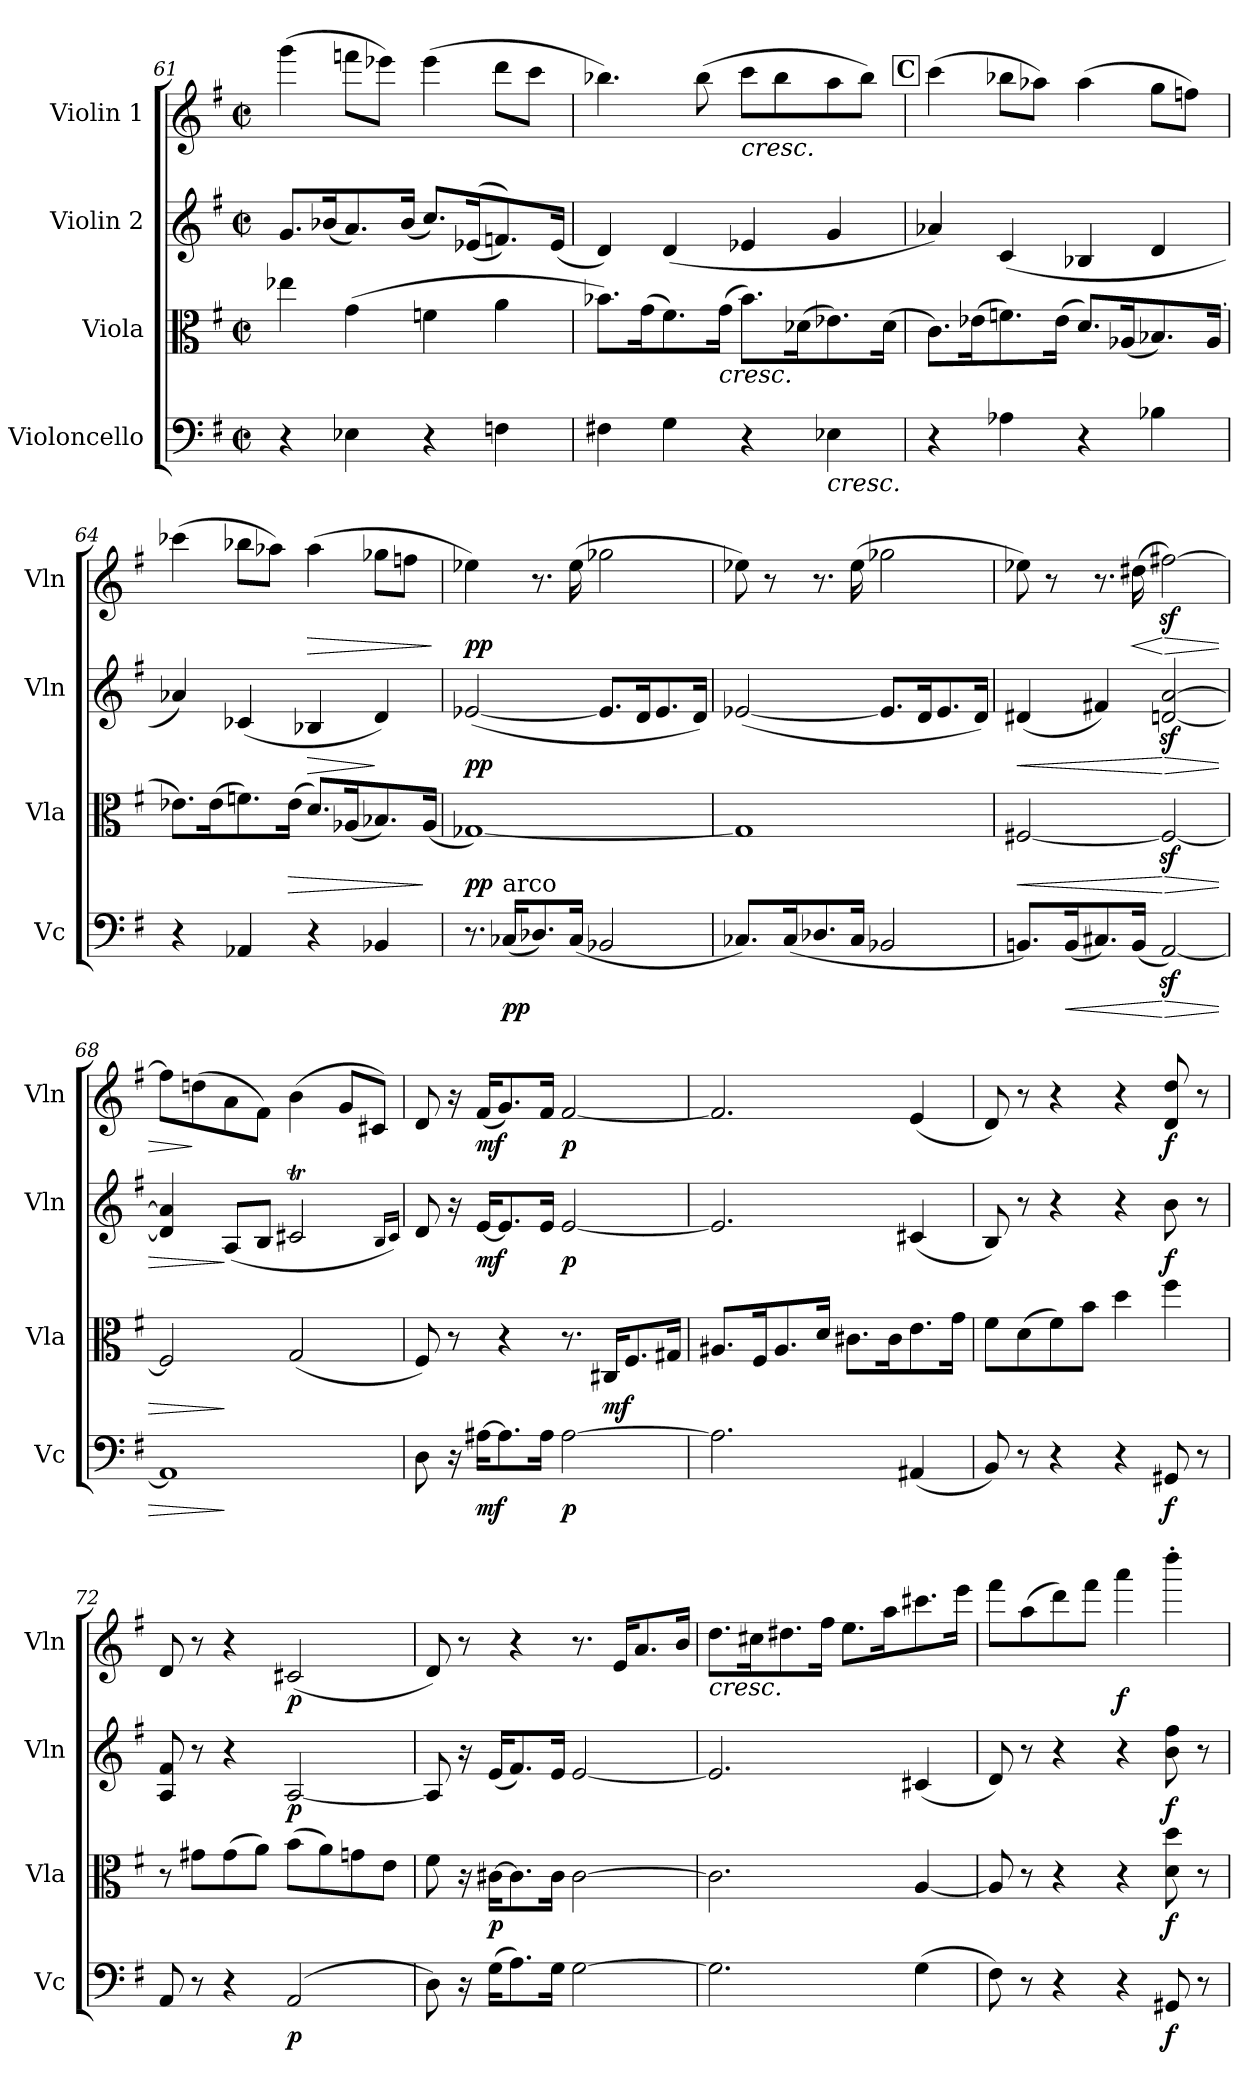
**kern	**dynam	**kern	**dynam	**kern	**dynam	**kern	**dynam
*part4	*part4	*part3	*part3	*part2	*part2	*part1	*part1
*staff4	*staff4	*staff3	*staff3	*staff2	*staff2	*staff1	*staff1
*I"Violoncello	*	*I"Viola	*	*I"Violin 2	*	*I"Violin 1	*
*I'Vc	*	*I'Vla	*	*I'Vln	*	*I'Vln	*
!!LO:LB:g=z
*clefF4	*	*clefC3	*	*clefG2	*	*clefG2	*
*k[f#]	*	*k[f#]	*	*k[f#]	*	*k[f#]	*
*M2/2	*	*M2/2	*	*M2/2	*	*M2/2	*
*met(c|)	*	*met(c|)	*	*met(c|)	*	*met(c|)	*
=61	=61	=61	=61	=61	=61	=61	=61
4r	.	4ee-X\	.	8.g/L	.	(4ggg\	.
.	.	.	.	(16b-X/K	.	.	.
4E-X\	.	(4g\	.	8.a/)	.	8fffn\L	.
.	.	.	.	.	.	8eee-X\J)	.
.	.	.	.	(16b-/Jk	.	.	.
4r	.	4fn\	.	8.cc/L)	.	(4eee-\	.
.	.	.	.	((<16e-X/K	.	.	.
4Fn\	.	4a\	.	8.fn/))	.	8ddd\L	.
.	.	.	.	.	.	8ccc\J	.
.	.	.	.	(<16e-/Jk	.	.	.
=62	=62	=62	=62	=62	=62	=62	=62
4F#X\	.	8.b-X\L)	.	4d/)	.	4.bb-X\)	.
.	.	(16g\K	.	.	.	.	.
4G\	.	8.f#\)	.	(<4d/	.	.	.
.	.	.	.	.	.	(8bb-\	.
!	!	!LO:TX:b:i:t=cresc.	!	!	!	!	!
.	.	(16g\Jk	.	.	.	.	.
!	!	!	!	!	!	!LO:TX:b:i:t=cresc.	!
4r	.	8.b-\L)	.	4e-X/	.	8ccc\L	.
.	.	.	.	.	.	8bb-\	.
.	.	(16d-X\K	.	.	.	.	.
!LO:TX:b:i:t=cresc.	!	!	!	!	!	!	!
4E-X\	.	8.e-X\)	.	4g/	.	8aa\	.
.	.	.	.	.	.	8bb-\J)	.
.	.	(16d-\Jk	.	.	.	.	.
!!LO:REH:place=s1:a:B:cj:fs=14:t=C
=63	=63	=63	=63	=63	=63	=63	=63
4r	.	8.c\L)	.	4a-X/)	.	(4ccc\	.
.	.	(16e-X\K	.	.	.	.	.
4A-X\	.	8.fn\)	.	(<4c/	.	8bb-X\L	.
.	.	.	.	.	.	8aa-X\J)	.
.	.	(16e-\Jk	.	.	.	.	.
4r	.	8.d/L)	.	4B-X/	.	(4aa-\	.
.	.	(16A-X/K	.	.	.	.	.
4B-X\	.	8.B-X/)	.	4d/	.	8gg\L	.
.	.	.	.	.	.	8ffn\J)	.
.	.	(16A-/Jk	.	.	.	.	.
=64	=64	=64	=64	=64	=64	=64	=64
4r	.	8.e-X\L)	.	4a-X/)	.	(4ccc-X\	.
.	.	(16e-\K	.	.	.	.	.
4AA-X/	.	8.fn\)	.	(<4c-X/	.	8bb-X\L	.
.	.	.	.	.	.	8aa-X\J)	.
!	!	!	!LO:HP:b	!	!	!	!
.	.	(16e-\Jk	>	.	.	.	.
!	!	!	!	!	!LO:HP:b	!	!LO:HP:b
4r	.	8.d/L)	.	4B-X/	>	(4aa-\	>
.	.	(16A-X/K	.	.	.	.	.
4BB-X/	.	8.B-X/)	.	4d/)	]	8gg-X\L	.
.	.	.	.	.	.	8ffn\J	.
.	.	(16A-/Jk	]	.	.	.	.
.	.	.	.	.	.	.	]
!!LO:LB:g=z
=65	=65	=65	=65	=65	=65	=65	=65
!	!	!	!LO:DY:b	!	!LO:DY:b	!	!LO:DY:b
8.r	.	[<1G-X)	pp	(<[<2e-X/	pp	4ee-X\)	pp
!LO:TX:a:t=arco	!	!	!	!	!	!	!
!	!LO:DY:b	!	!	!	!	!	!
(<16C-X/KL	pp	.	.	.	.	.	.
8.D-X/)	.	.	.	.	.	8.r	.
(<16C-/Jk	.	.	.	.	.	(16ee-\	.
2BB-X/	.	.	.	8.e-/L]	.	2gg-X\	.
.	.	.	.	16d/K	.	.	.
.	.	.	.	8.e-/	.	.	.
.	.	.	.	16d/Jk)	.	.	.
!!LO:PB:g=z
=66	=66	=66	=66	=66	=66	=66	=66
8.C-X/L)	.	1G-]	.	(<[<2e-X/	.	8ee-X\)	.
.	.	.	.	.	.	8r	.
(<16C-/K	.	.	.	.	.	.	.
8.D-X/	.	.	.	.	.	8.r	.
16C-/Jk	.	.	.	.	.	(16ee-\	.
2BB-X/	.	.	.	8.e-/L]	.	2gg-X\	.
.	.	.	.	16d/K	.	.	.
.	.	.	.	8.e-/	.	.	.
.	.	.	.	16d/Jk)	.	.	.
=67	=67	=67	=67	=67	=67	=67	=67
!	!	!	!LO:HP:b	!	!LO:HP:b	!	!
8.BBn/L)	.	[<2F#X/	<	(<4d#X/	<	8ee-X\)	.
.	.	.	.	.	.	8r	.
!	!LO:HP:b	!	!	!	!	!	!
(<16BB/K	<	.	.	.	.	.	.
8.C#X/)	.	.	.	4f#X/)	.	8.r	.
!	!	!	!	!	!	!	!LO:HP:b
(<16BB/Jk	.	.	.	.	.	(16dd#X\	<
!	!LO:HP:n=1:b	!	!LO:HP:n=1:b	!	!LO:HP:n=1:b	!	!LO:HP:n=1:b
[2AAz</)	[ >	2F#z</_	[ >	[<2dn/z< [>2a/z<	[ >	[>2ff#Xz<\)	[ >
=68	=68	=68	=68	=68	=68	=68	=68
*^	*	*^	*	*	*	*	*
1AA]	4ryy	.	2F#/]	4ryy	.	4d/] 4a/]	.	8ff#\L]	.
.	.	.	.	.	.	.	.	(8ddn\	]
.	4ryy	]	.	4ryy	]	(8A/L	]	8a\	.
.	.	.	.	.	.	8B/J	.	8f#\J)	.
.	2ryy	.	(2G/	2ryy	.	2c#Xt/	.	(4b\	.
.	.	.	.	.	.	.	.	8g/L	.
.	.	.	.	.	.	.	.	8c#X/J)	.
*v	*v	*	*	*	*	*	*	*	*
*	*	*v	*v	*	*	*	*	*
.	.	.	.	16qB/LL	.	.	.
.	.	.	.	16qc#/JJ)	.	.	.
=69	=69	=69	=69	=69	=69	=69	=69
8D\	.	8F#/)	.	8d/	.	8d/	.
16r	.	8r	.	16r	.	16r	.
!	!LO:DY:b	!	!	!	!LO:DY:b	!	!LO:DY:b
[>16A#X\KL	mf	.	.	[<16e/KL	mf	(16f#/KL	mf
8.A#\]	.	4r	.	8.e/]	.	8.g/)	.
16A#\Jk	.	.	.	16e/Jk	.	16f#/Jk	.
!	!LO:DY:b	!	!	!	!LO:DY:b	!	!LO:DY:b
[>2A#\	p	8.r	.	[<2e/	p	[<2f#/	p
!	!	!	!LO:DY:b	!	!	!	!
.	.	16C#X/KL	mf	.	.	.	.
.	.	8.F#/	.	.	.	.	.
.	.	16G#X/Jk	.	.	.	.	.
=70	=70	=70	=70	=70	=70	=70	=70
2.A#\]	.	8.A#X/L	.	2.e/]	.	2.f#/]	.
.	.	16F#/K	.	.	.	.	.
.	.	8.A#/	.	.	.	.	.
.	.	16d/Jk	.	.	.	.	.
.	.	8.c#X\L	.	.	.	.	.
.	.	16c#\K	.	.	.	.	.
(4AA#X/	.	8.e\	.	(<4c#X/	.	(4e/	.
.	.	16g\Jk	.	.	.	.	.
!!LO:LB:g=z
=71	=71	=71	=71	=71	=71	=71	=71
8BB/)	.	8f#\L	.	8B/)	.	8d/)	.
8r	.	(8d\	.	8r	.	8r	.
4r	.	8f#\)	.	4r	.	4r	.
.	.	8b\J	.	.	.	.	.
4r	.	4dd\	.	4r	.	4r	.
!	!LO:DY:b	!	!	!	!LO:DY:b	!	!LO:DY:b
8GG#X/	f	4ff#\	.	8b\	f	8d/ 8dd/	f
8r	.	.	.	8r	.	8r	.
=72	=72	=72	=72	=72	=72	=72	=72
8AA/	.	8r	.	8A/ 8f#/	.	8d/	.
8r	.	8g#X\L	.	8r	.	8r	.
4r	.	(8g#\	.	4r	.	4r	.
.	.	8a\J)	.	.	.	.	.
!	!LO:DY:b	!	!	!	!LO:DY:b	!	!LO:DY:b
(2AA/	p	(8b\L	.	[<2A/	p	(2c#X/	p
.	.	8a\)	.	.	.	.	.
.	.	8gn\	.	.	.	.	.
.	.	8e\J	.	.	.	.	.
=73	=73	=73	=73	=73	=73	=73	=73
8D\)	.	8f#\	.	8A/]	.	8d/)	.
16r	.	16r	.	16r	.	8r	.
!	!	!	!LO:DY:b	!	!	!	!
(16G\KL	.	[16c#X\KL	p	(<16e/KL	.	.	.
8.A\)	.	8.c#\]	.	8.f#/)	.	4r	.
16G\Jk	.	16c#\Jk	.	16e/Jk	.	.	.
[2G\	.	[>2c#\	.	[2e/	.	8.r	.
.	.	.	.	.	.	16e/KL	.
.	.	.	.	.	.	8.a/	.
.	.	.	.	.	.	16b/Jk	.
=74	=74	=74	=74	=74	=74	=74	=74
!	!	!	!	!	!	!LO:TX:b:i:t=cresc.	!
2.G\]	.	2.c#\]	.	2.e/]	.	8.dd\L	.
.	.	.	.	.	.	16cc#X\K	.
.	.	.	.	.	.	8.dd#X\	.
.	.	.	.	.	.	16ff#\Jk	.
.	.	.	.	.	.	8.ee\L	.
.	.	.	.	.	.	16aa\K	.
(4G\	.	[<4A/	.	(<4c#X/	.	8.ccc#X\	.
.	.	.	.	.	.	16eee\Jk	.
=75	=75	=75	=75	=75	=75	=75	=75
8F#\)	.	8A/]	.	8d/)	.	8fff#\L	.
8r	.	8r	.	8r	.	(8aa\	.
4r	.	4r	.	4r	.	8ddd\)	.
.	.	.	.	.	.	8fff#\J	.
!	!	!	!	!	!	!	!LO:DY:b
4r	.	4r	.	4r	.	4aaa\	f
!	!LO:DY:b	!	!LO:DY:b	!	!LO:DY:b	!	!
8GG#X/	f	8d\ 8dd\	f	8b\ 8ff#\	f	4dddd'\	.
8r	.	8r	.	8r	.	.	.
=	=	=	=	=	=	=	=
*-	*-	*-	*-	*-	*-	*-	*-
